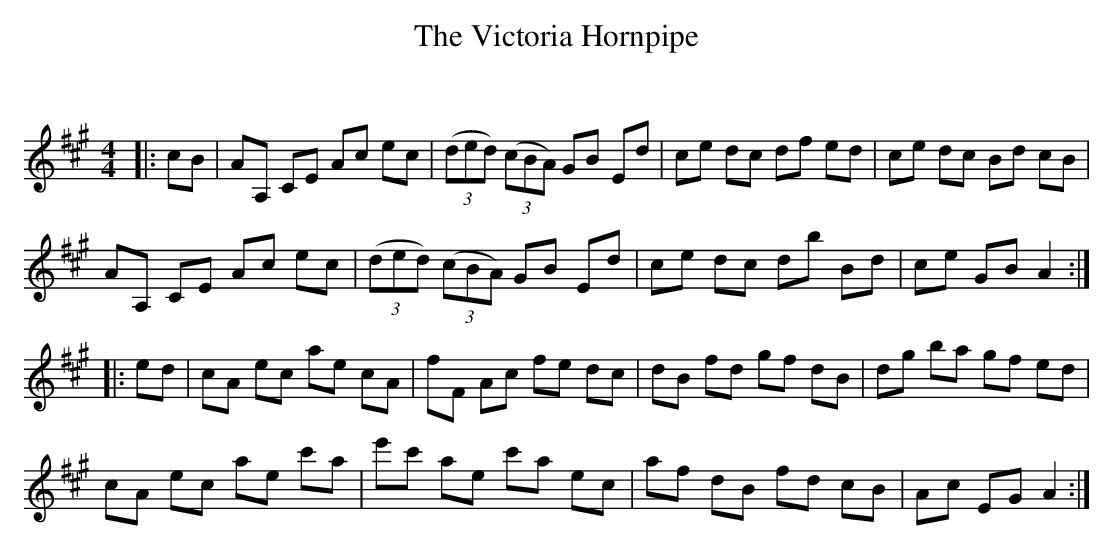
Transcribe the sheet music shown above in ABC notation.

X:1
T: The Victoria Hornpipe
C:
Q: 232
K:A
M:4/4
L:1/8
|:cB|AA, CE Ac ec|((3ded) ((3cBA) GB Ed|ce dc df ed|ce dc Bd cB|
AA, CE Ac ec|((3ded) ((3cBA) GB Ed|ce dc db Bd|ce GB A2:|
|:ed|cA ec ae cA|fF Ac fe dc|dB fd gf dB|dg ba gf ed|
cA ec ae c'a|e'c' ae c'a ec|af dB fd cB|Ac EG A2:|
